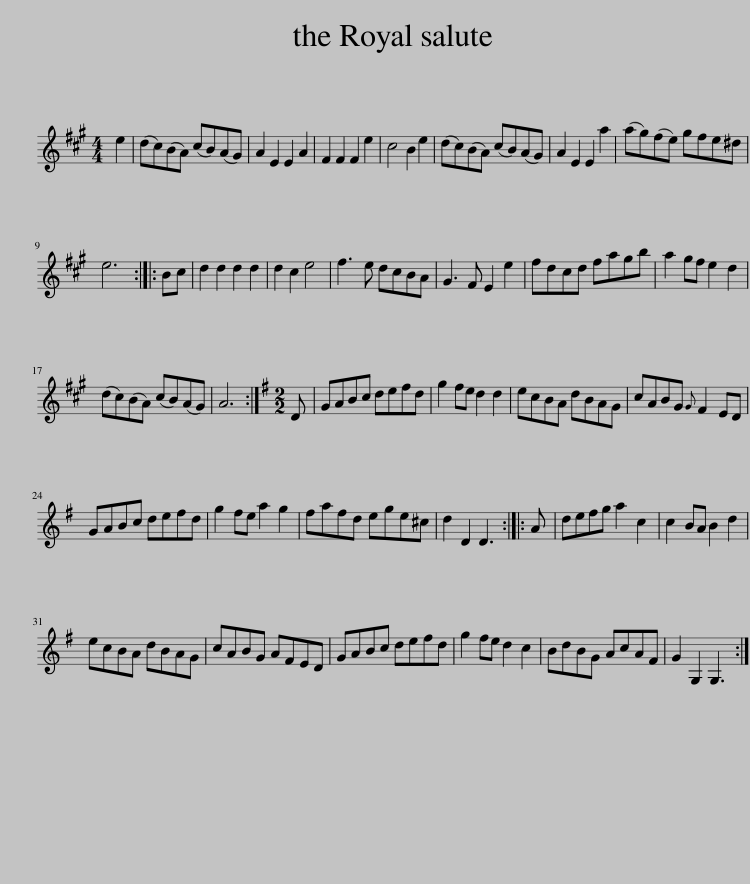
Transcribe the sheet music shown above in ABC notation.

X:1
L:1/8
M:4/4
I:linebreak $
K:A
V:1 treble
V:1
 e2 | (dc)(BA) (cB)(AG) | A2 E2 E2 A2 | F2 F2 F2 e2 | c4 B2 e2 | %5
 (dc)(BA) (cB)(AG) | A2 E2 E2 a2 | (ag)(fe) gfe^d |$ e6 :: Bc | %10
 d2 d2 d2 d2 | d2 c2 e4 | f3 e dcBA | G3 F E2 e2 | fdcd fagb | %15
 a2 gf e2 d2 |$ (dc)(BA) (cB)(AG) | A6 :|[K:G][M:2/2] D | GABc defd | %20
 g2 fe d2 d2 | ecBA dBAG | cABG{G} F2 ED |$ GABc defd | g2 fe a2 g2 | %25
 fafd ege^c | d2 D2 D3 :: A | defg a2 c2 | c2 BA B2 d2 |$ %30
 ecBA dBAG | cABG AFED | GABc defd | g2 fe d2 c2 | BdBG AcAF | %35
 G2 G,2 G,3 :| %36
